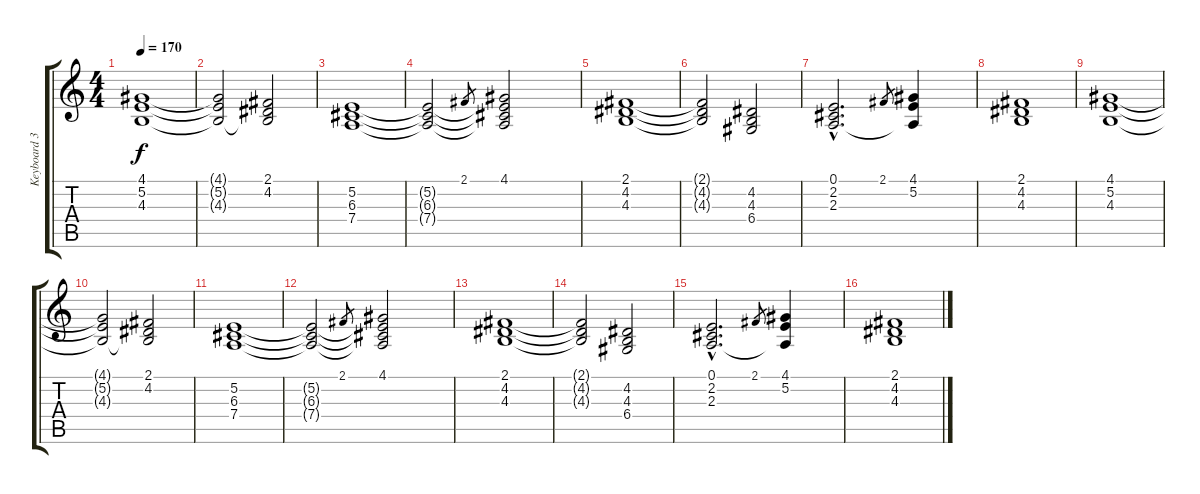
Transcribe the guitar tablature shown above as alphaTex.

\track ("Keyboard 3" "Keyboard 3") {instrument percussiveorgan}
\staff {score tabs}
\tuning (E4 B3 G3 D3 A2 E2) {hide}
\ts (4 4)
\tempo 170
\clef g2
\ks c
(4.1 5.2 4.3).1{dy f} |
(4.1{t} 5.2{t} 4.3{t}).2 (2.1 4.2 4.3{t}).2 |
(5.2 6.3 7.4).1 |
(5.2{t} 6.3{t} 7.4{t}).2 2.1.8{gr} (4.1 5.2{t} 6.3{t} 7.4{t}).2 |
(2.1 4.2 4.3).1 |
(2.1{t} 4.2{t} 4.3{t}).2 (4.2 4.3 6.4).2 |
(0.1{hac} 2.2{hac} 2.3{hac}).2{d} 2.1.8{gr} (4.1 5.2 2.3{t}).4 |
(2.1 4.2 4.3).1 |
(4.1 5.2 4.3).1 |
(4.1{t} 5.2{t} 4.3{t}).2 (2.1 4.2 4.3{t}).2 |
(5.2 6.3 7.4).1 |
(5.2{t} 6.3{t} 7.4{t}).2 2.1.8{gr} (4.1 5.2{t} 6.3{t} 7.4{t}).2 |
(2.1 4.2 4.3).1 |
(2.1{t} 4.2{t} 4.3{t}).2 (4.2 4.3 6.4).2 |
(0.1{hac} 2.2{hac} 2.3{hac}).2{d} 2.1.8{gr} (4.1 5.2 2.3{t}).4 |
(2.1 4.2 4.3).1
